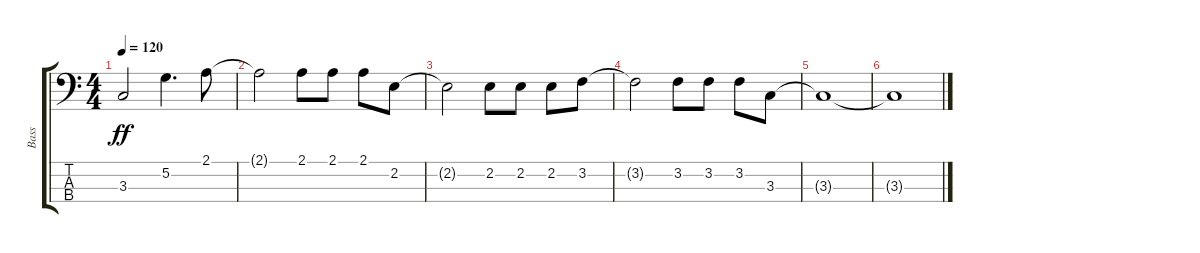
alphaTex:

\track ("Bass" "Bass") {instrument electricbassfinger}
\staff {score tabs}
\tuning (G2 D2 A1 E1) {hide}
\ts (4 4)
\tempo 120
\clef f4
\ks c
3.3.2{dy ff} 5.2.4{d} 2.1.8 |
2.1{t}.2 2.1.8 2.1.8 2.1.8 2.2.8 |
2.2{t}.2 2.2.8 2.2.8 2.2.8 3.2.8 |
3.2{t}.2 3.2.8 3.2.8 3.2.8 3.3.8 |
3.3{t}.1 |
3.3{t}.1
